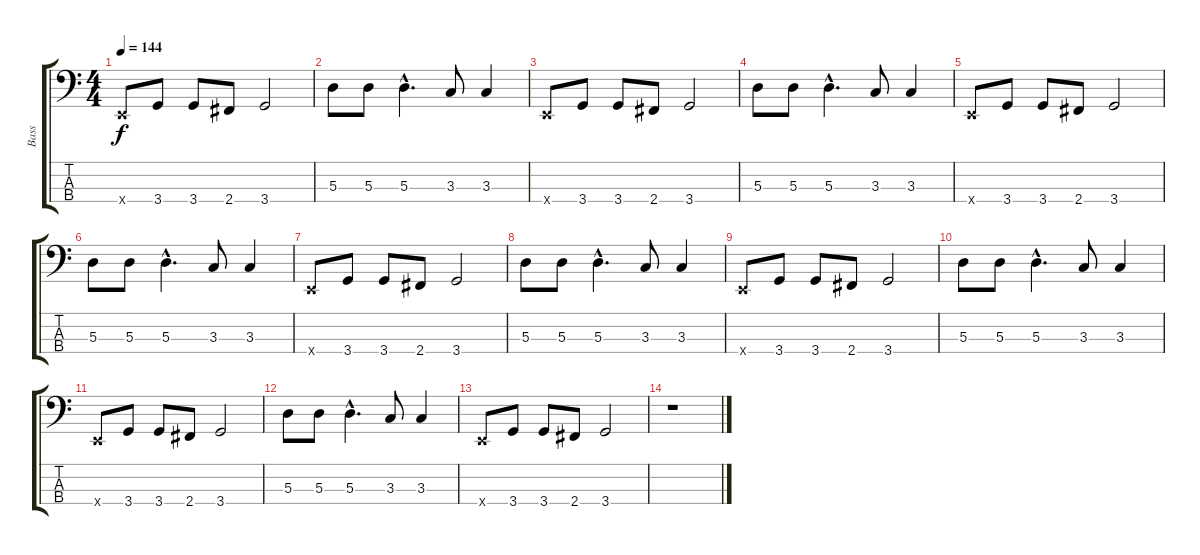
\track ("Bass" "Bass") {instrument electricbasspick}
\staff {score tabs}
\tuning (G2 D2 A1 E1) {hide}
\ts (4 4)
\tempo 144
\clef f4
\ks c
0.4{x}.8{dy f} 3.4.8 3.4.8 2.4.8 3.4.2 |
5.3.8 5.3.8 5.3{hac}.4{d} 3.3.8 3.3.4 |
0.4{x}.8 3.4.8 3.4.8 2.4.8 3.4.2 |
5.3.8 5.3.8 5.3{hac}.4{d} 3.3.8 3.3.4 |
0.4{x}.8 3.4.8 3.4.8 2.4.8 3.4.2 |
5.3.8{volume 7} 5.3.8 5.3{hac}.4{d} 3.3.8 3.3.4 |
0.4{x}.8 3.4.8 3.4.8 2.4.8 3.4.2 |
5.3.8{volume 5} 5.3.8 5.3{hac}.4{d} 3.3.8 3.3.4 |
0.4{x}.8 3.4.8 3.4.8 2.4.8 3.4.2 |
5.3.8{volume 3} 5.3.8 5.3{hac}.4{d} 3.3.8 3.3.4 |
0.4{x}.8 3.4.8 3.4.8 2.4.8 3.4.2 |
5.3.8{volume 0} 5.3.8 5.3{hac}.4{d} 3.3.8 3.3.4 |
0.4{x}.8 3.4.8 3.4.8 2.4.8 3.4.2 |
r.1
